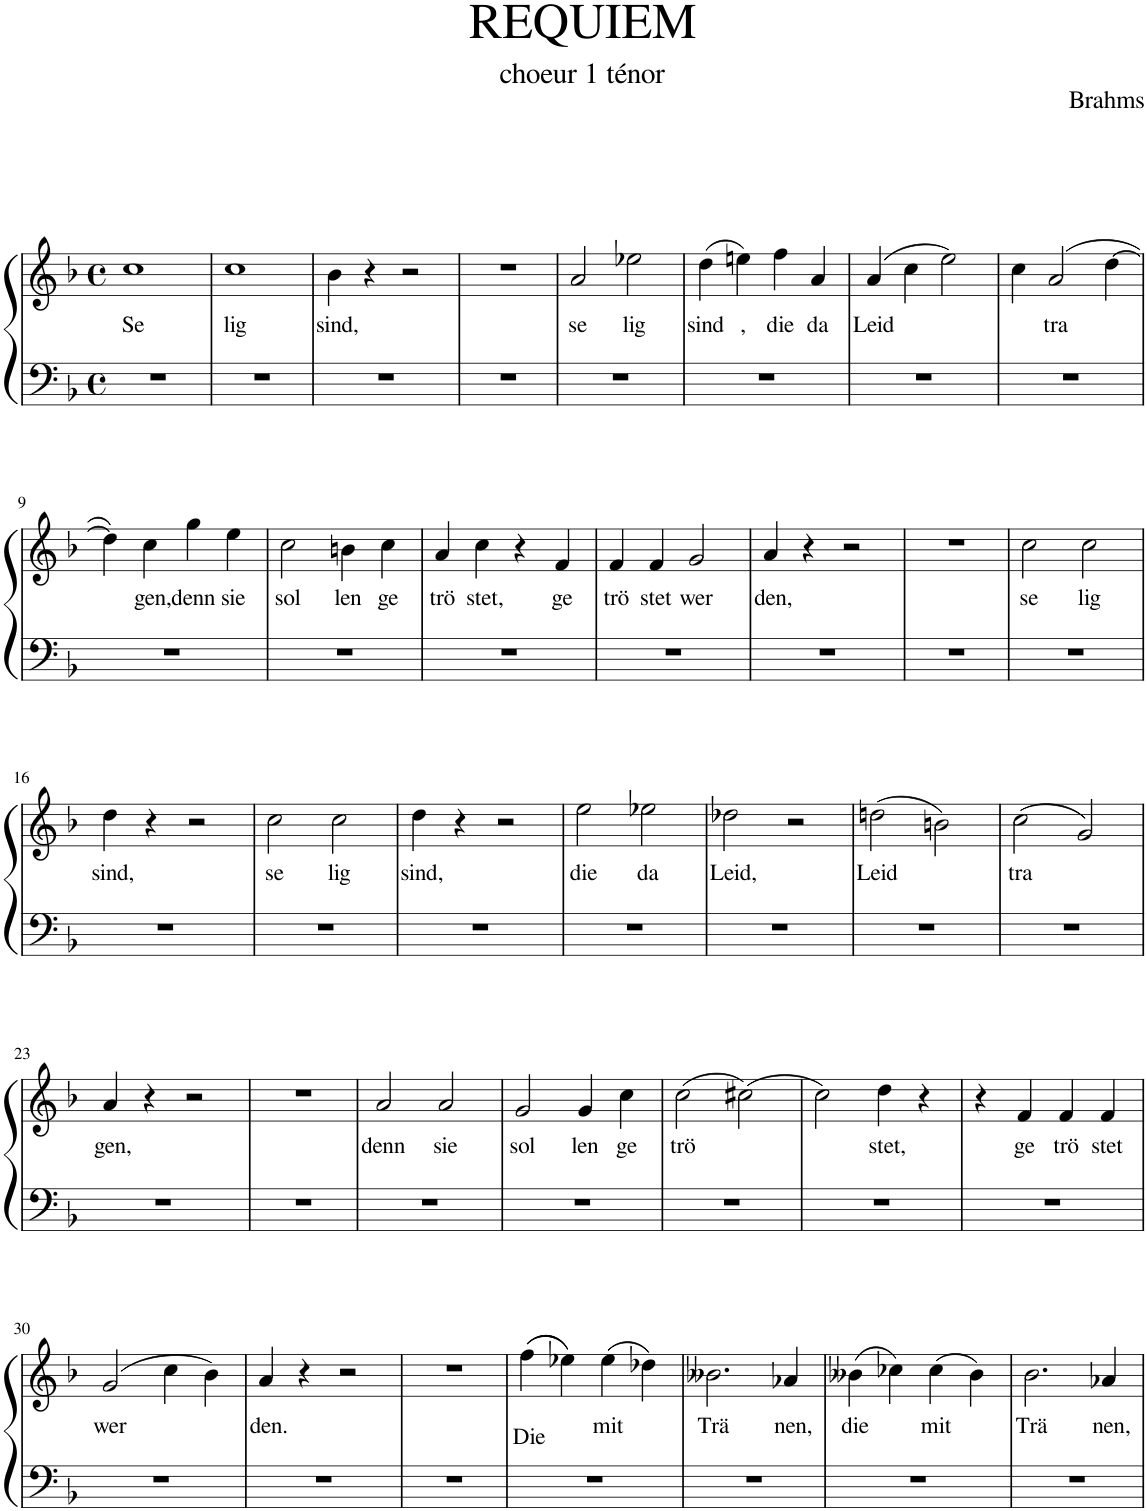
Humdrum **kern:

**kern	**kern	**text
*part1	*part1	*part1
*staff2	*staff1	*staff1
*I"Piano	*	*
*I'Pno.	*	*
*clefF4	*clefG2	*
*k[b-]	*k[b-]	*
*M4/4	*M4/4	*
*met(c)	*met(c)	*
=1	=1	=1
!	!	!LO:LY:b
1r	1cc	Se
=2	=2	=2
!	!	!LO:LY:b
1r	1cc	lig
=3	=3	=3
!	!	!LO:LY:b
1r	4b-\	sind,
.	4r	.
.	2r	.
=4	=4	=4
1r	1r	.
=5	=5	=5
!	!	!LO:LY:b
1r	2a/	se
!	!	!LO:LY:b
.	2ee-X\	lig
=6	=6	=6
!	!	!LO:LY:b
1r	(4dd\	sind
!	!	!LO:LY:b
.	4een\)	,
!	!	!LO:LY:b
.	4ff\	die
!	!	!LO:LY:b
.	4a/	da
=7	=7	=7
!	!	!LO:LY:b
1r	(4a/	Leid
.	4cc\	.
.	2ee\)	.
=8	=8	=8
1r	4cc\	.
!	!	!LO:LY:b
.	(2a/	tra
.	[4dd\	.
!!LO:LB:g=z
=9	=9	=9
1r	4dd\])	.
!	!	!LO:LY:b
.	4cc\	gen,
!	!	!LO:LY:b
.	4gg\	denn
!	!	!LO:LY:b
.	4ee\	sie
=10	=10	=10
!	!	!LO:LY:b
1r	2cc\	sol
!	!	!LO:LY:b
.	4bn\	len
!	!	!LO:LY:b
.	4cc\	ge
=11	=11	=11
!	!	!LO:LY:b
1r	4a/	trö
!	!	!LO:LY:b
.	4cc\	stet,
.	4r	.
!	!	!LO:LY:b
.	4f/	ge
=12	=12	=12
!	!	!LO:LY:b
1r	4f/	trö
!	!	!LO:LY:b
.	4f/	stet
!	!	!LO:LY:b
.	2g/	wer
=13	=13	=13
!	!	!LO:LY:b
1r	4a/	den,
.	4r	.
.	2r	.
=14	=14	=14
1r	1r	.
=15	=15	=15
!	!	!LO:LY:b
1r	2cc\	se
!	!	!LO:LY:b
.	2cc\	lig
!!LO:LB:g=z
=16	=16	=16
!	!	!LO:LY:b
1r	4dd\	sind,
.	4r	.
.	2r	.
=17	=17	=17
!	!	!LO:LY:b
1r	2cc\	se
!	!	!LO:LY:b
.	2cc\	lig
=18	=18	=18
!	!	!LO:LY:b
1r	4dd\	sind,
.	4r	.
.	2r	.
=19	=19	=19
!	!	!LO:LY:b
1r	2ee\	die
!	!	!LO:LY:b
.	2ee-X\	da
=20	=20	=20
!	!	!LO:LY:b
1r	2dd-X\	Leid,
.	2r	.
=21	=21	=21
!	!	!LO:LY:b
1r	(2ddn\	Leid
.	2bn\)	.
=22	=22	=22
!	!	!LO:LY:b
1r	(2cc\	tra
.	2g/)	.
!!LO:LB:g=z
=23	=23	=23
!	!	!LO:LY:b
1r	4a/	gen,
.	4r	.
.	2r	.
=24	=24	=24
1r	1r	.
=25	=25	=25
!	!	!LO:LY:b
1r	2a/	denn
!	!	!LO:LY:b
.	2a/	sie
=26	=26	=26
!	!	!LO:LY:b
1r	2g/	sol
!	!	!LO:LY:b
.	4g/	len
!	!	!LO:LY:b
.	4cc\	ge
=27	=27	=27
!	!	!LO:LY:b
1r	(2cc\	trö
.	(2cc#X\)	.
=28	=28	=28
1r	2cc\)	.
!	!	!LO:LY:b
.	4dd\	stet,
.	4r	.
=29	=29	=29
1r	4r	.
!	!	!LO:LY:b
.	4f/	ge
!	!	!LO:LY:b
.	4f/	trö
!	!	!LO:LY:b
.	4f/	stet
!!LO:LB:g=z
=30	=30	=30
!	!	!LO:LY:b
1r	(2g/	wer
.	4cc\	.
.	4b-\)	.
=31	=31	=31
!	!	!LO:LY:b
1r	4a/	den.
.	4r	.
.	2r	.
=32	=32	=32
1r	1r	.
=33	=33	=33
!	!	!LO:LY:b
1r	((4ff\	Die
.	4ee-X\))	.
!	!	!LO:LY:b
.	(4ee-\	mit
.	4dd-X\)	.
=34	=34	=34
!	!	!LO:LY:b
1r	2.b--X\	Trä
!	!	!LO:LY:b
.	4a-X/	nen,
=35	=35	=35
!	!	!LO:LY:b
1r	(4b--X\	die
.	4cc-X\)	.
!	!	!LO:LY:b
.	(4cc-\	mit
.	4b--\)	.
=36	=36	=36
!	!	!LO:LY:b
1r	2.b-\	Trä
!	!	!LO:LY:b
.	4a-X/	nen,
=	=	=
*-	*-	*-
